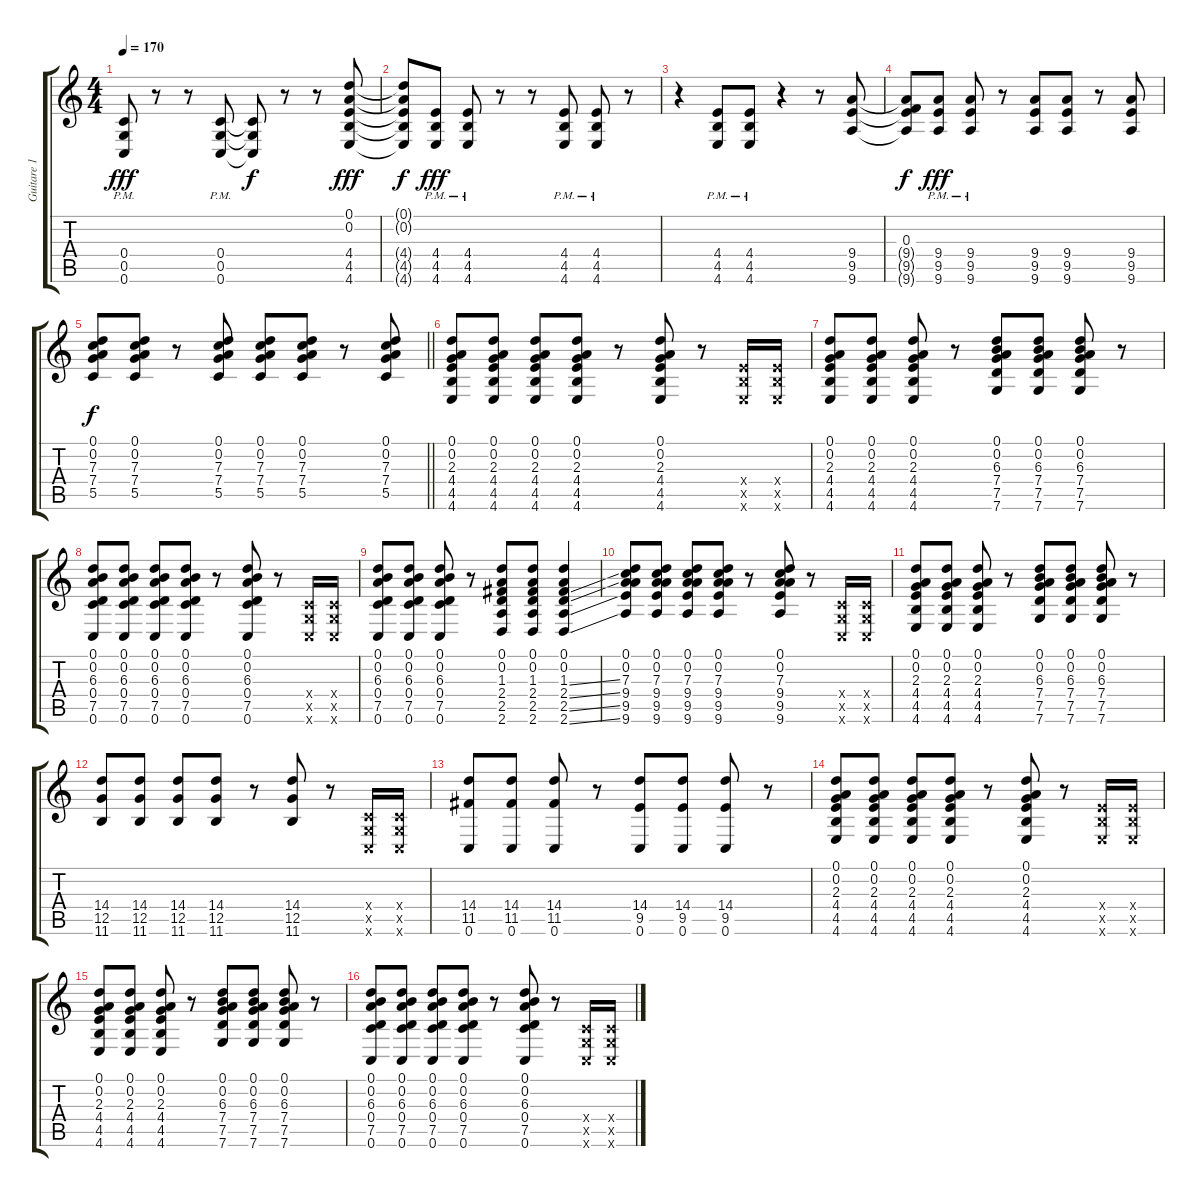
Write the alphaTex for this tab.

\track ("Guitare 1" "Guitare 1") {instrument overdrivenguitar}
\staff {score tabs}
\tuning (D4 A3 F3 C3 G2 C2) {hide}
\ts (4 4)
\tempo 170
\clef g2
\ks c
(0.4{pm} 0.5{pm} 0.6{pm}).8{dy fff} r.8 r.8 (0.4{pm} 0.5{pm} 0.6{pm}).8 (0.4{t} 0.5{t} 0.6{t}).8{dy f} r.8 r.8 (0.1 0.2 4.4 4.5 4.6).8{dy fff} |
(0.1{t} 0.2{t} 4.4{t} 4.5{t} 4.6{t}).8{dy f} (4.4{pm} 4.5{pm} 4.6{pm}).8{dy fff} (4.4{pm} 4.5{pm} 4.6{pm}).8 r.8 r.8 (4.4{pm} 4.5{pm} 4.6{pm}).8 (4.4{pm} 4.5{pm} 4.6{pm}).8 r.8 |
r.4 (4.4{pm} 4.5{pm} 4.6{pm}).8 (4.4{pm} 4.5{pm} 4.6{pm}).8 r.4 r.8 (9.4 9.5 9.6).8 |
(0.3 9.4{t} 9.5{t} 9.6{t}).8{dy f} (9.4{pm} 9.5{pm} 9.6{pm}).8{dy fff} (9.4{pm} 9.5{pm} 9.6{pm}).8 r.8 (9.4 9.5 9.6).8 (9.4 9.5 9.6).8 r.8 (9.4 9.5 9.6).8 |
\barLineRight lightlight
(0.1 0.2 7.3 7.4 5.5).8{dy f} (0.1 0.2 7.3 7.4 5.5).8 r.8 (0.1 0.2 7.3 7.4 5.5).8 (0.1 0.2 7.3 7.4 5.5).8 (0.1 0.2 7.3 7.4 5.5).8 r.8 (0.1 0.2 7.3 7.4 5.5).8 |
(0.1 0.2 2.3 4.4 4.5 4.6).8{volume 9 instrument electricguitarjazz} (0.1 0.2 2.3 4.4 4.5 4.6).8 (0.1 0.2 2.3 4.4 4.5 4.6).8 (0.1 0.2 2.3 4.4 4.5 4.6).8 r.8 (0.1 0.2 2.3 4.4 4.5 4.6).8 r.8 (4.4{x} 4.5{x} 4.6{x}).16 (4.4{x} 4.5{x} 4.6{x}).16 |
(0.1 0.2 2.3 4.4 4.5 4.6).8 (0.1 0.2 2.3 4.4 4.5 4.6).8 (0.1 0.2 2.3 4.4 4.5 4.6).8 r.8 (0.1 0.2 6.3 7.4 7.5 7.6).8 (0.1 0.2 6.3 7.4 7.5 7.6).8 (0.1 0.2 6.3 7.4 7.5 7.6).8 r.8 |
(0.1 0.2 6.3 0.4 7.5 0.6).8 (0.1 0.2 6.3 0.4 7.5 0.6).8 (0.1 0.2 6.3 0.4 7.5 0.6).8 (0.1 0.2 6.3 0.4 7.5 0.6).8 r.8 (0.1 0.2 6.3 0.4 7.5 0.6).8 r.8 (0.4{x} 0.5{x} 0.6{x}).16 (0.4{x} 0.5{x} 0.6{x}).16 |
(0.1 0.2 6.3 0.4 7.5 0.6).8 (0.1 0.2 6.3 0.4 7.5 0.6).8 (0.1 0.2 6.3 0.4 7.5 0.6).8 r.8 (0.1 0.2 1.3 2.4 2.5 2.6).8 (0.1 0.2 1.3 2.4 2.5 2.6).8 (0.1 0.2 1.3{ss} 2.4{ss} 2.5{ss} 2.6{ss}).4 |
(0.1 0.2 7.3 9.4 9.5 9.6).8 (0.1 0.2 7.3 9.4 9.5 9.6).8 (0.1 0.2 7.3 9.4 9.5 9.6).8 (0.1 0.2 7.3 9.4 9.5 9.6).8 r.8 (0.1 0.2 7.3 9.4 9.5 9.6).8 r.8 (0.4{x} 0.5{x} 0.6{x}).16 (0.4{x} 0.5{x} 0.6{x}).16 |
(0.1 0.2 2.3 4.4 4.5 4.6).8 (0.1 0.2 2.3 4.4 4.5 4.6).8 (0.1 0.2 2.3 4.4 4.5 4.6).8 r.8 (0.1 0.2 6.3 7.4 7.5 7.6).8 (0.1 0.2 6.3 7.4 7.5 7.6).8 (0.1 0.2 6.3 7.4 7.5 7.6).8 r.8 |
(14.4 12.5 11.6).8{volume 13 balance 3 instrument overdrivenguitar} (14.4 12.5 11.6).8 (14.4 12.5 11.6).8 (14.4 12.5 11.6).8 r.8 (14.4 12.5 11.6).8 r.8 (0.4{x} 0.5{x} 0.6{x}).16 (0.4{x} 0.5{x} 0.6{x}).16 |
(14.4 11.5 0.6).8 (14.4 11.5 0.6).8 (14.4 11.5 0.6).8 r.8 (14.4 9.5 0.6).8 (14.4 9.5 0.6).8 (14.4 9.5 0.6).8 r.8 |
(0.1 0.2 2.3 4.4 4.5 4.6).8 (0.1 0.2 2.3 4.4 4.5 4.6).8 (0.1 0.2 2.3 4.4 4.5 4.6).8 (0.1 0.2 2.3 4.4 4.5 4.6).8 r.8 (0.1 0.2 2.3 4.4 4.5 4.6).8 r.8 (4.4{x} 4.5{x} 4.6{x}).16 (4.4{x} 4.5{x} 4.6{x}).16 |
(0.1 0.2 2.3 4.4 4.5 4.6).8 (0.1 0.2 2.3 4.4 4.5 4.6).8 (0.1 0.2 2.3 4.4 4.5 4.6).8 r.8 (0.1 0.2 6.3 7.4 7.5 7.6).8 (0.1 0.2 6.3 7.4 7.5 7.6).8 (0.1 0.2 6.3 7.4 7.5 7.6).8 r.8 |
(0.1 0.2 6.3 0.4 7.5 0.6).8 (0.1 0.2 6.3 0.4 7.5 0.6).8 (0.1 0.2 6.3 0.4 7.5 0.6).8 (0.1 0.2 6.3 0.4 7.5 0.6).8 r.8 (0.1 0.2 6.3 0.4 7.5 0.6).8 r.8 (0.4{x} 0.5{x} 0.6{x}).16 (0.4{x} 0.5{x} 0.6{x}).16
